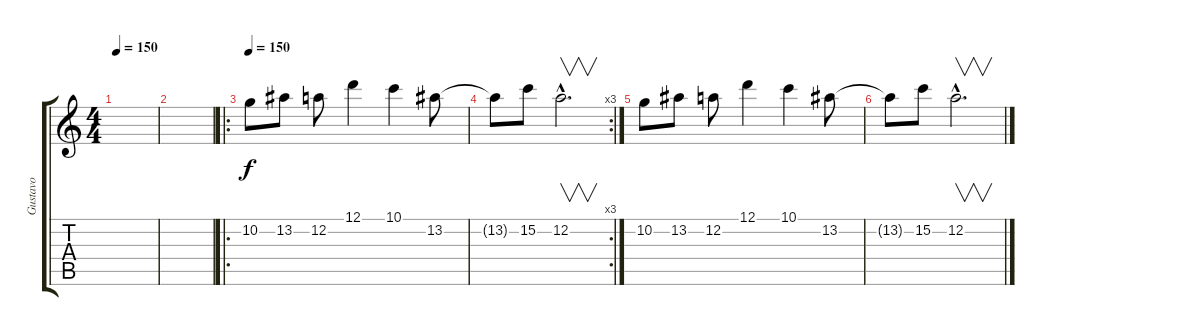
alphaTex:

\track ("Gustavo" "Gustavo") {instrument distortionguitar}
\staff {score tabs}
\tuning (D4 A3 F3 C3 G2 D2) {hide}
\ts (4 4)
\tempo 150
\clef g2
\ks c
|
|
\ro
\tempo 150
10.2.8 13.2.8 12.2.8 12.1.4 10.1.4 13.2.8 |
\rc 3
13.2{t}.8 15.2.8 12.2{hac}.2{v d} |
10.2.8 13.2.8 12.2.8 12.1.4 10.1.4 13.2.8 |
13.2{t}.8 15.2.8 12.2{hac}.2{v d}
